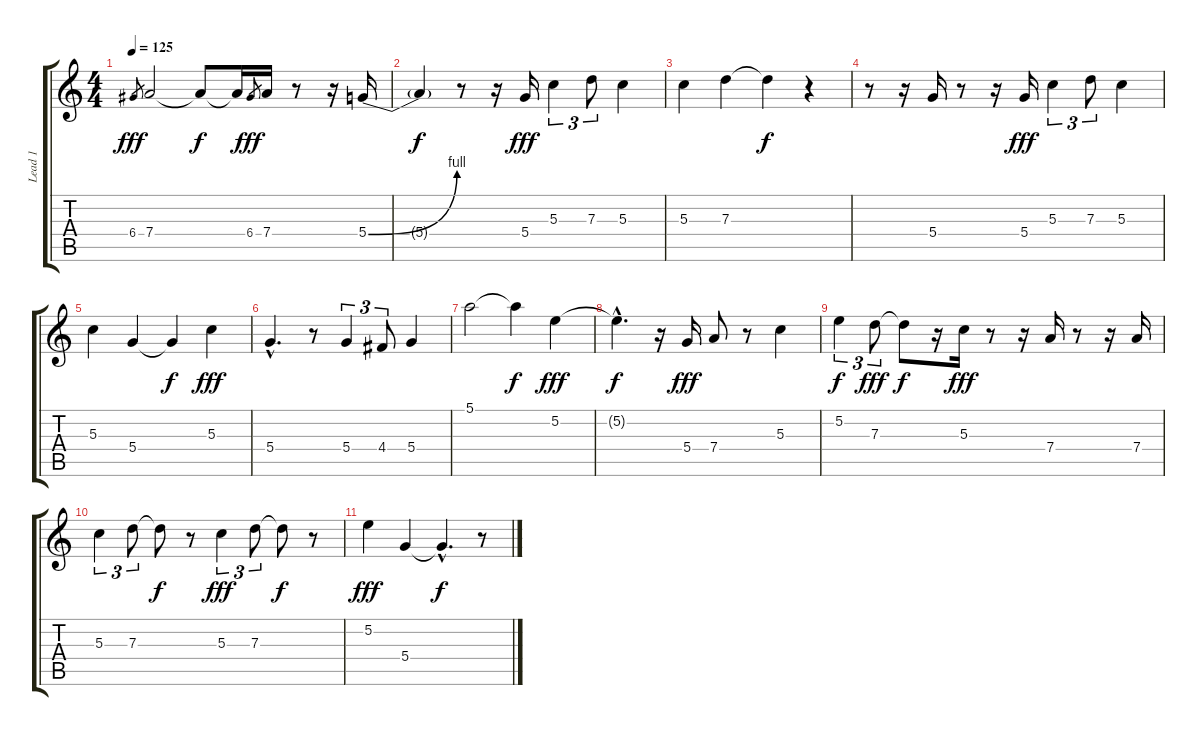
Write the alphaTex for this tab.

\track ("Lead 1" "Lead 1") {instrument overdrivenguitar}
\staff {score tabs}
\tuning (E4 B3 G3 D3 A2 E2) {hide}
\ts (4 4)
\tempo 125
\clef g2
\ks c
6.4.8{gr dy fff} 7.4.2 7.4{t}.8{dy f} 7.4{t}.16 6.4.8{gr dy fff} 7.4.16 r.8 r.16 5.4{be (bend 0 0 60 4)}.16 |
5.4{t}.4{dy f} r.8 r.16 5.4.16{dy fff} 5.3.4{tu (3 2)} 7.3.8{tu (3 2)} 5.3.4 |
5.3.4 7.3.4 7.3{t}.4{dy f} r.4 |
r.8 r.16 5.4.16 r.8 r.16 5.4.16{dy fff} 5.3.4{tu (3 2)} 7.3.8{tu (3 2)} 5.3.4 |
5.3.4 5.4.4 5.4{t}.4{dy f} 5.3.4{dy fff} |
5.4{hac}.4{d} r.8 5.4.4{tu (3 2)} 4.4.8{tu (3 2)} 5.4.4 |
5.1.2 5.1{t}.4{dy f} 5.2.4{dy fff} |
5.2{hac t}.4{d dy f volume 2} r.16 5.4.16{dy fff} 7.4.8 r.8 5.3.4 |
5.2.4{tu (3 2) dy f} 7.3.8{tu (3 2) dy fff} 7.3{t}.8{dy f} r.16 5.3.16{dy fff} r.8 r.16 7.4.16 r.8 r.16 7.4.16 |
5.3.4{tu (3 2)} 7.3.8{tu (3 2)} 7.3{t}.8{dy f} r.8 5.3.4{tu (3 2) dy fff} 7.3.8{tu (3 2)} 7.3{t}.8{dy f} r.8 |
5.2.4{dy fff} 5.4.4 5.4{hac t}.4{d dy f} r.8
